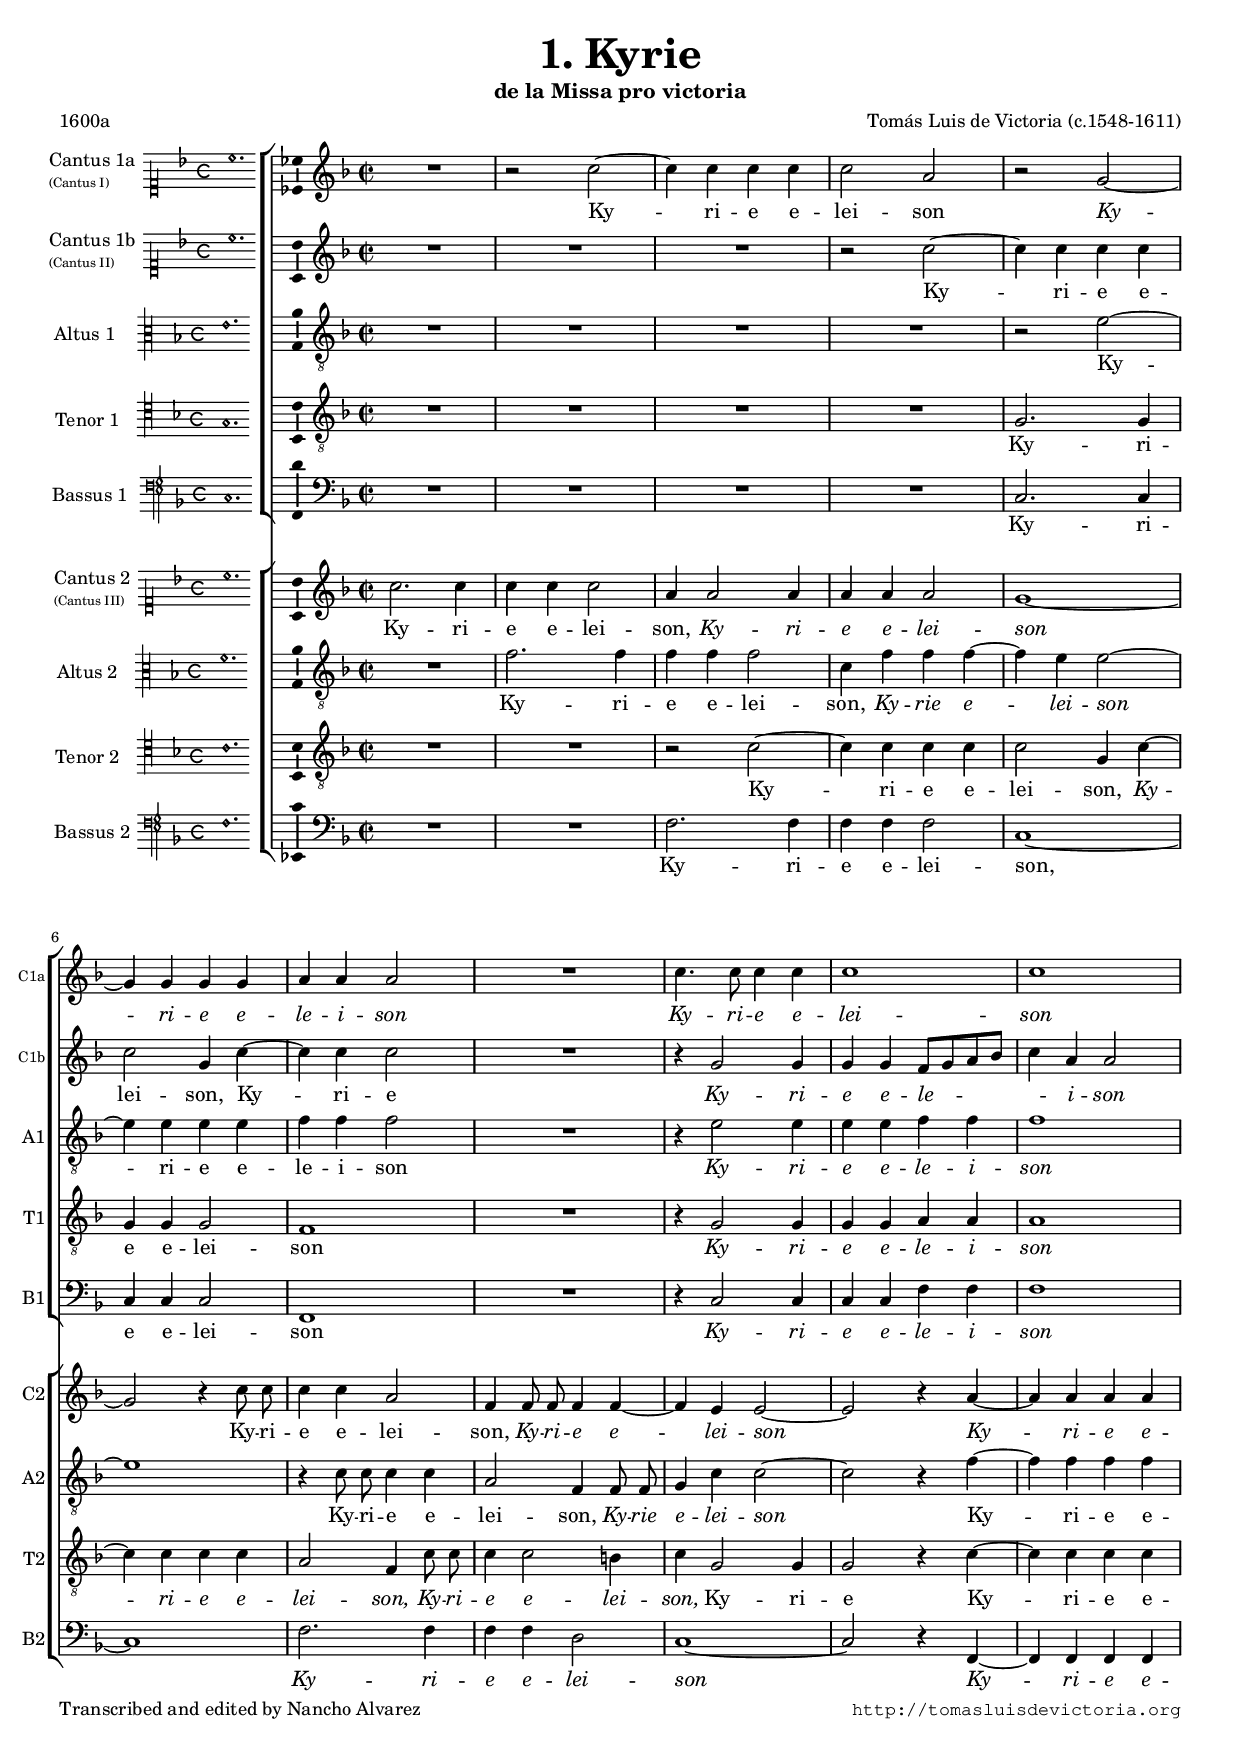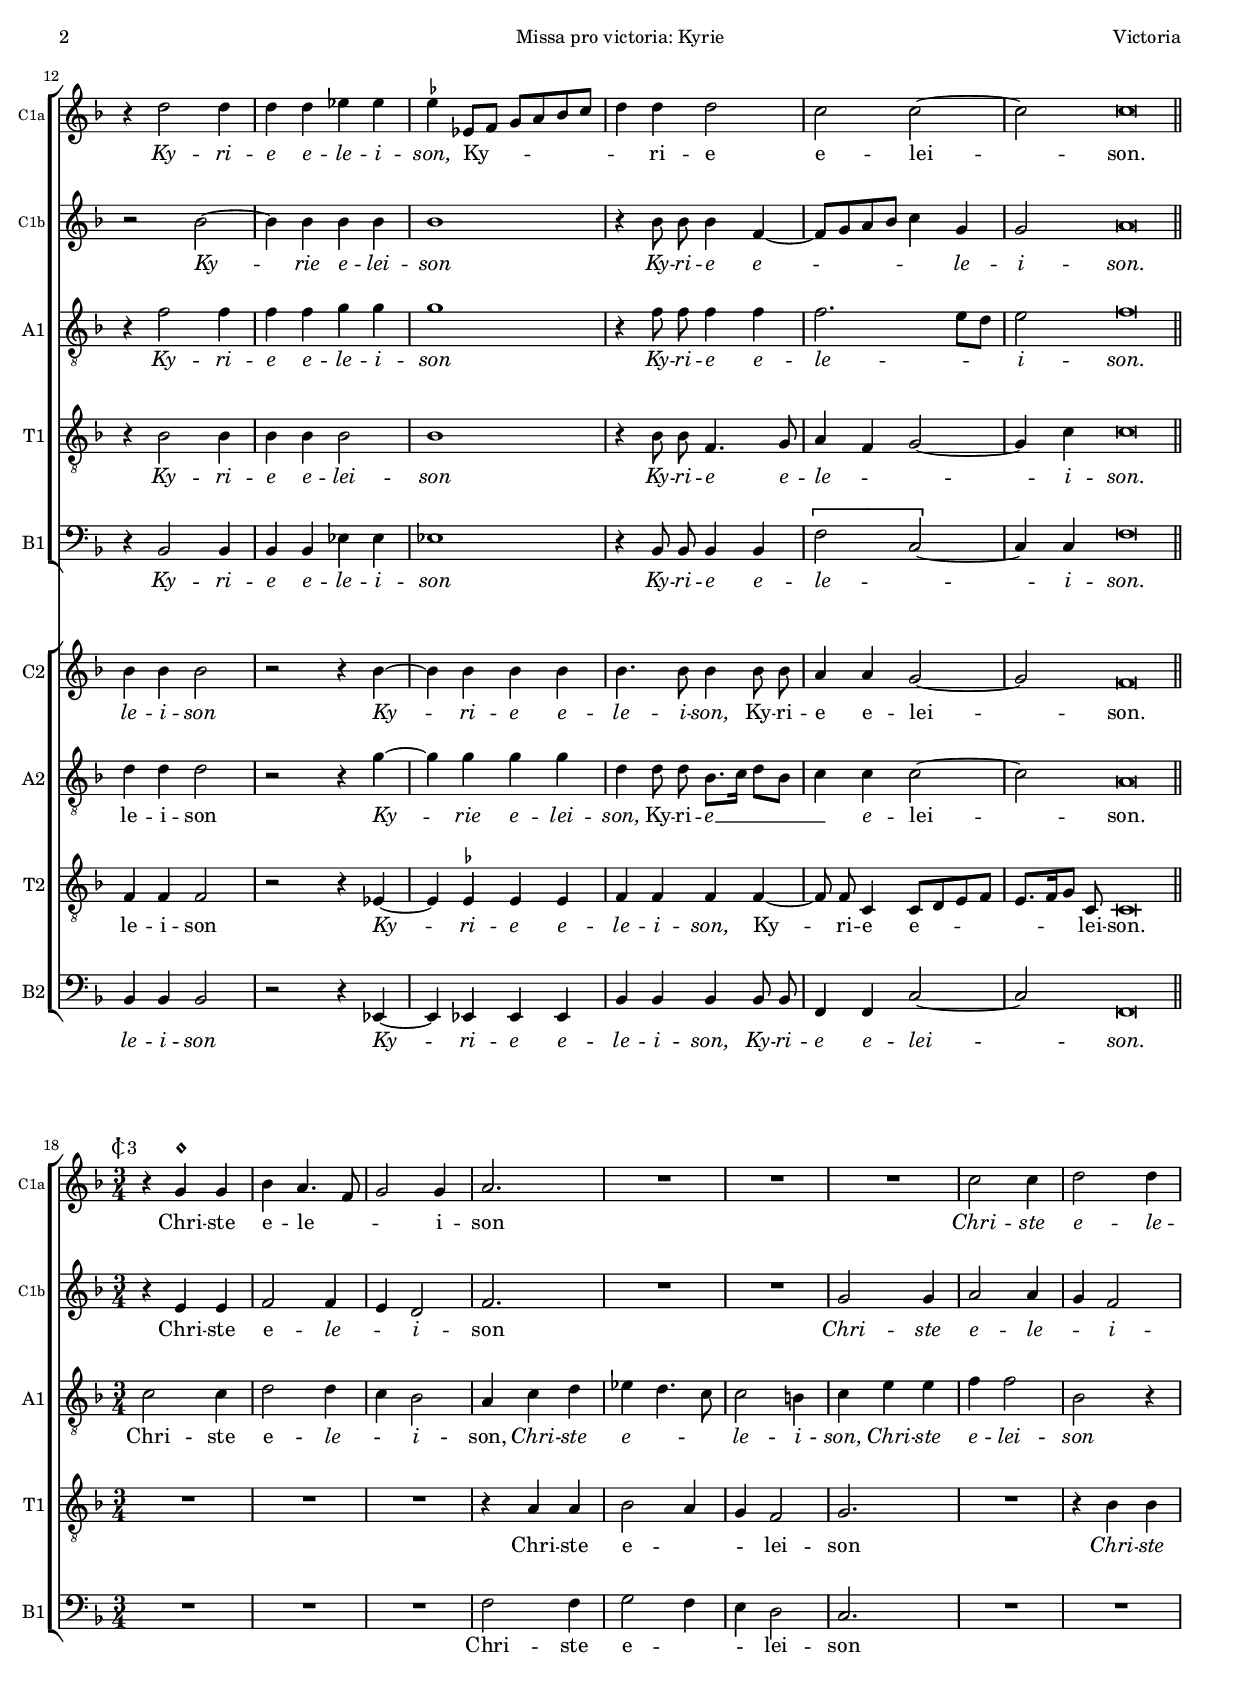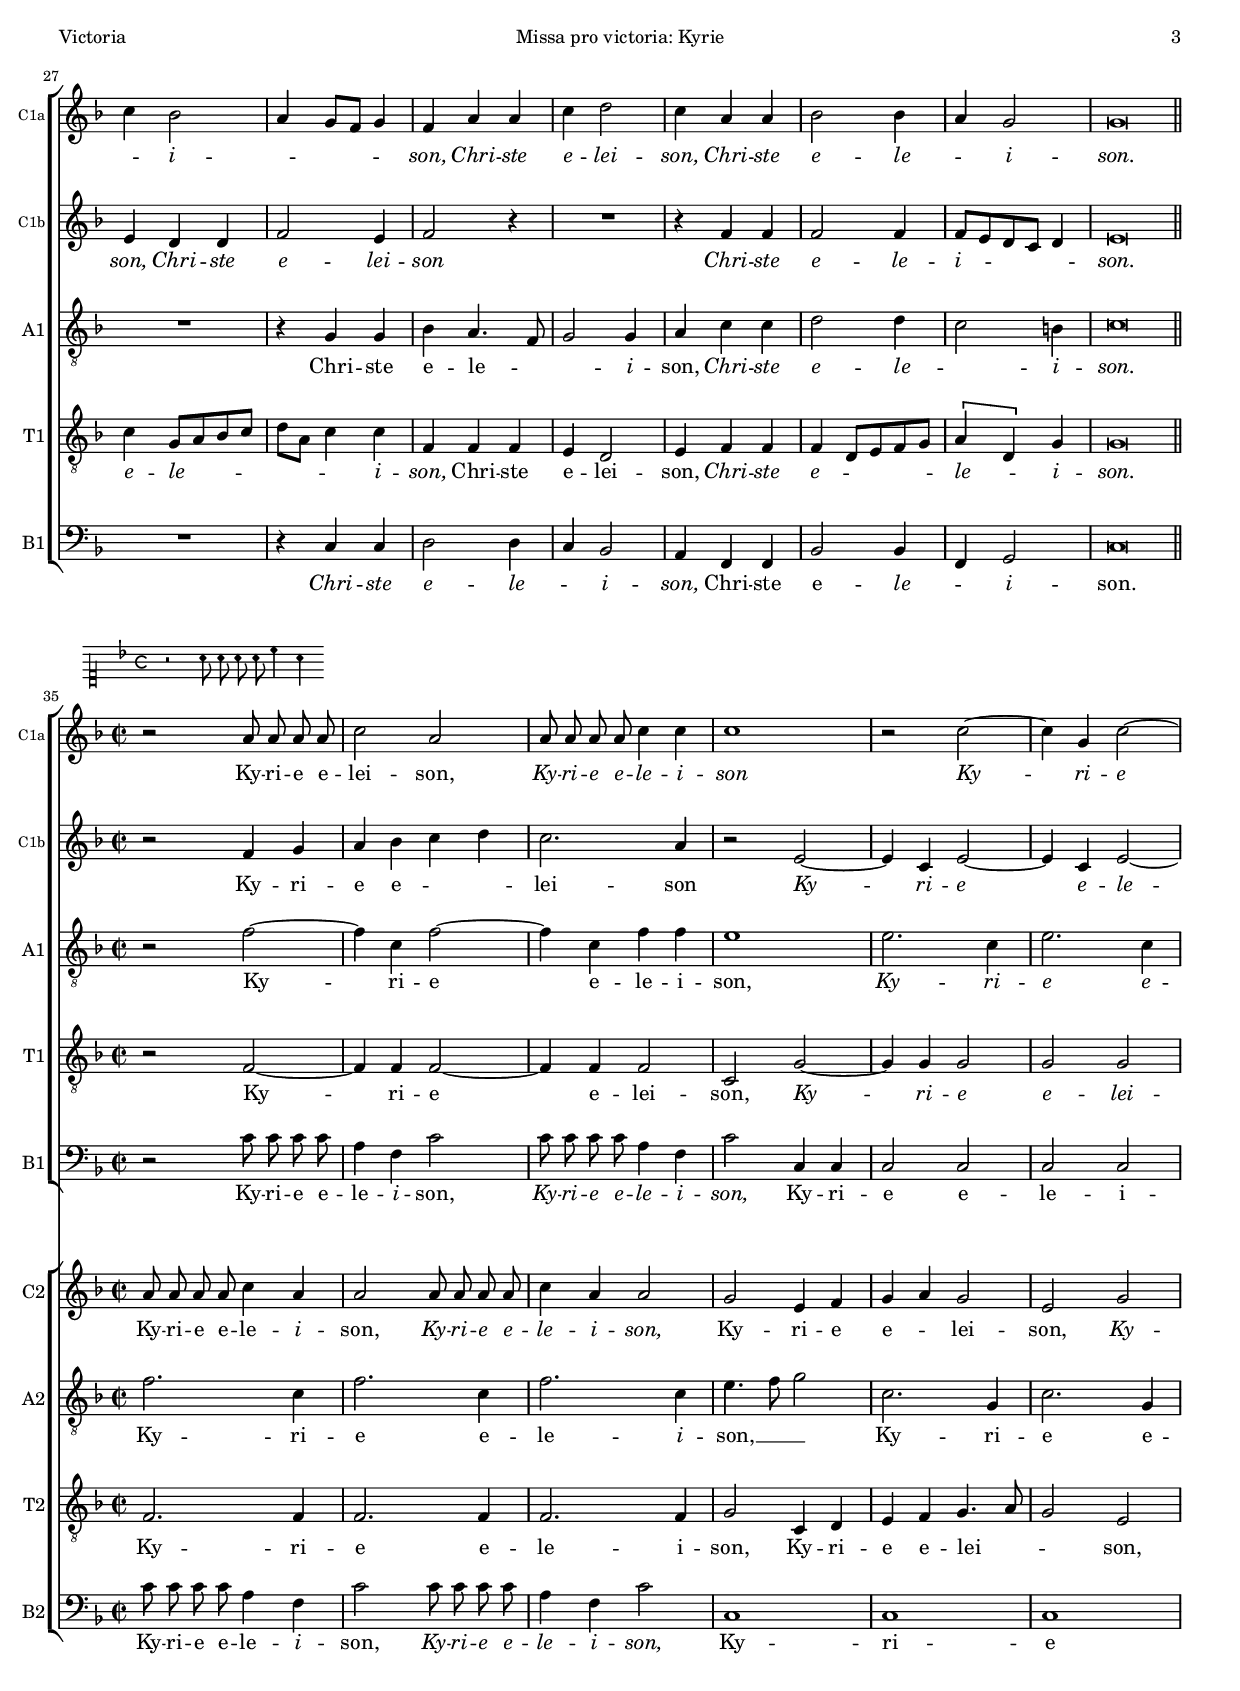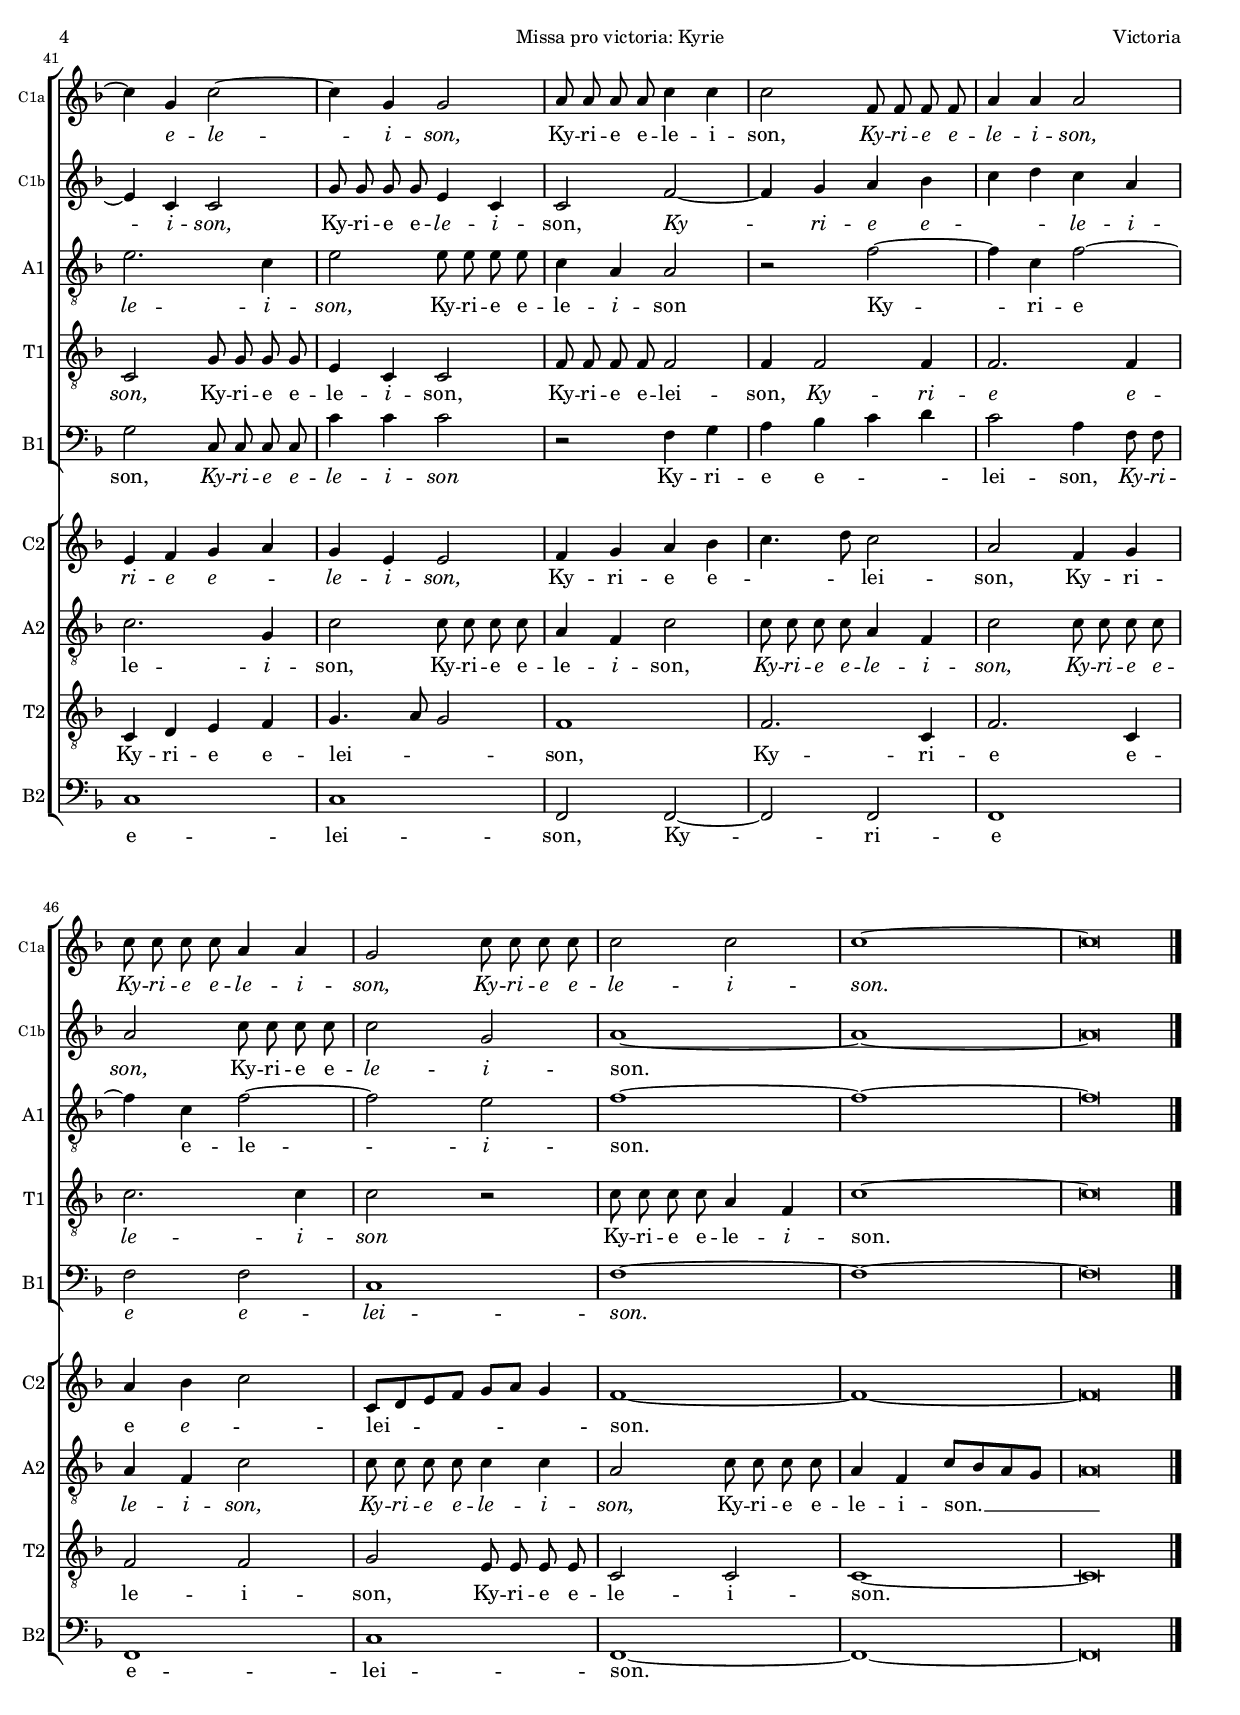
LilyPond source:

\version "2.22.0"

#(set-default-paper-size "a4")
#(set-global-staff-size 16.1)
#(ly:set-option 'point-and-click #f)
%mobile -s10.3 -i2.1 -m6

italicas=\override LyricText.font-shape = #'italic
rectas=\override LyricText.font-shape = #'upright
ss=\once \set suggestAccidentals = ##t
incipitwidth = 19
mtempo={\tempo 4 = 100}
mtempob={\tempo 4 = 50}
mtempoc={\tempo 4 = 150}
mtempod={\tempo 4 = 150 }
mt=#(define-music-function (offset) (number?) ; move lyric text
      #{ \once \override LyricText.X-offset = -$offset #})
rapido=\markup { \score {
      \relative {
                  \override NoteHead.style = #'neomensural
                  \override Rest.style=#'neomensural
		  \override Staff.TimeSignature.style = #'neomensural
		  \cadenzaOn 
		  \clef "petrucci-c1"
		  \key f \major
                  r2 a'8 a a a c4 a4 } 
                 \layout { #(layout-set-staff-size 15) }
} }
%tablet rapido=\markup{\null}

htitle="Missa pro victoria: Kyrie"
hcomposer="Victoria"

\header {
	title=\markup{\fontsize #3 "1. Kyrie"}
	subtitle="de la Missa pro victoria"
%	subsubtitle=\markup{\null \vspace #1 }
	composer=\markup{"Tomás Luis de Victoria (c.1548-1611)"}
        pdfauthor=\composer
	%opus="(-)"
	poet=\markup{"1600a"}
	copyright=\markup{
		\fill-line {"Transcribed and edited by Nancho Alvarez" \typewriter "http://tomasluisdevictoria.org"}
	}
%	tagline=""
}


global={
\set Staff.autoBeaming = ##f
\override Score.TimeSignature.break-visibility=#end-of-line-invisible
\key f \major \time 2/2
                \skip 1*17  \bar "||" \break
                \time 3/4 \mtempoc
		\skip 1*3/4*17 \bar "||" \break
		\time 2/2 \mtempod
		\skip 1*16 \bar "|."
}

cantus=\relative c'' {
	R1*4/4 |
	r2 c ~ |
	c4 c c c |
	c2 a |
%5
	r g ~ |
	g4 g g g |
	a a a2 |
	R1*4/4 |
	c4. c8 c4 c |
%10
	c1 |
	c |
	r4 d2 d4 |
	d d es es |
	\ss ees  ees,8[ f]  g[ a bes c] |
%15
	d4 d d2 |
	c c ~ |
	c \mtempob c\breve*1/4
	\once \override TextScript.X-offset = #-3.7
        \once \override TextScript.padding = #1
        s4*0^\markup{\musicglyph #"timesig.mensural22" \hspace #-.5 \raise #-.8 3  \hspace #4 \fontsize #2 \musicglyph #"noteheads.s0neomensural" }
        r4 g g |
	bes a4. f8 |
%20
	g2 g4 |
	a2.
	R1*3/4 |
	R1*3/4 |
	R1*3/4 |
%25
	c2 c4 |
	d2 d4 |
	c bes2 | % ennegrecidas
	a4  g8[ f] g4 |
	f a a |
%30
	c d2 | % ennegrecidas
	c4 a a |
	bes2 bes4 |
	a g2 | % ennegrecidas
	g\breve*3/8
%35
	\once \override TextScript.X-offset = #-32.7
        \once \override TextScript.padding = #3.5
        r2^\rapido a8 a a a |
	c2 a |
	a8 a a a c4 c |
	c1 |
	r2 c ~ |
%40
	c4 g c2 ~ |
	c4 g c2 ~ |
	c4 g g2 |
	a8 a a a c4 c |
	c2 f,8 f f f |
%45
	a4 a a2 |
	c8 c c c a4 a |
	g2 c8 c c c |
	c2 c |
	c1 ~ |
%50
	c\breve*1/2
}

cantusdos=\relative c'' {
	R1*4/4 |
	R1*4/4 |
	R1*4/4 |
	r2 c ~ |
%5
	c4 c c c |
	c2 g4 c ~ |
	c c c2 |
	R1*4/4 |
	r4 g2 g4 |
%10
	g g  f8[ g a bes] |
	c4 a a2 |
	r bes ~ |
	bes4 bes bes bes |
	bes1 |
%15
	r4 bes8 bes bes4 f ~ |
	 f8[ g a bes] c4 g |
	g2 a\breve*1/4
	r4 e e |
	f2 f4 |
%20
	e d2 | % ennegrecidas
	f2.
	R1*3/4 |
	R1*3/4 |
	g2 g4 |
%25
	a2 a4 |
	g f2 | % ennegrecidas
	e4 d d |
	f2 e4 |
	f2 r4 |
%30
	R1*3/4 |
	r4 f f |
	f2 f4 |
	f8[ e d c] d4 |
	e\breve*3/8
%35
	r2 f4 g |
	a bes c d |
	c2. a4 |
	r2 e ~ |
	e4 c e2 ~ |
%40
	e4 c e2 ~ |
	e4 c c2 |
	g'8 g g g e4 c |
	c2 f ~ |
	f4 g a bes |
%45
	c d c a |
	a2 c8 c c c |
	c2 g |
	a1 ~ |
	a ~ |
%50
	a\breve*1/2
}

altus=\relative c' {
	R1*4/4 |
	R1*4/4 |
	R1*4/4 |
	R1*4/4 |
%5
	r2 e ~ |
	e4 e e e |
	f f f2 |
	R1*4/4 |
	r4 e2 e4 |
%10
	e e f f |
	f1 |
	r4 f2 f4 |
	f f g g |
	g1 |
%15
	r4 f8 f f4 f |
	f2.  e8[ d] |
	e2 f\breve*1/4
	c2 c4 |
	d2 d4 |
%20
	c bes2 | % ennegrecidos
	a4 c d |
	es d4. c8 |
	c2 b4 |
	c e e |
%25
	f f2 | % ennegrecidas
	bes, r4 |
	R1*3/4 |
	r4 g g |
	bes a4. f8 |
%30
	g2 g4 |
	a c c |
	d2 d4 |
	c2 b4 |
	c\breve*3/8
%35
	r2 f ~ |
	f4 c f2 ~ |
	f4 c f f |
	e1 |
	e2. c4 |
%40
	e2. c4 |
	e2. c4 |
	e2 e8 e e e |
	c4 a a2 |
	r f' ~ |
%45
	f4 c f2 ~ |
	f4 c f2 ~ |
	f e |
	f1 ~ |
	f ~ |
%50
	f\breve*1/2
}

tenor=\relative c' {
	R1*4/4 |
	R1*4/4 |
	R1*4/4 |
	R1*4/4 |
%5
	g2. g4 |
	g g g2 |
	f1 |
	R1*4/4 |
	r4 g2 g4 |
%10
	g g a a |
	a1 |
	r4 bes2 bes4 |
	bes bes bes2 |
	bes1 |
%15
	r4 bes8 bes f4. g8 |
	a4 f g2 ~ |
	g4 c c\breve*1/4
	R1*3/4 |
	R1*3/4 |
%20
	R1*3/4 |
	r4 a a |
	bes2 a4 |
	g f2 | % ennegrecidas
	g2. |
%25
	R1*3/4 |
	r4 bes bes |
	c  g8[ a bes c] |
	 d[ a] c4 c |
	f, f f |
%30
	e d2 | % ennegrecidas
	e4 f f |
	f  d8[ e f g] |
	\[a4 d,\] g |
	g\breve*3/8
%35
	r2 f ~ |
	f4 f f2 ~ |
	f4 f f2 |
	c g' ~ |
	g4 g g2 |
%40
	g g |
	c, g'8 g g g |
	e4 c c2 |
	f8 f f f f2 |
	f4 f2 f4 |
%45
	f2. f4 |
	c'2. c4 |
	c2 r |
	c8 c c c a4 f |
	c'1 ~ |
%50
	c\breve*1/2
}

bassus=\relative c {
	R1*4/4 |
	R1*4/4 |
	R1*4/4 |
	R1*4/4 |
%5
	c2. c4 |
	c c c2 |
	f,1 |
	R1*4/4 |
	r4 c'2 c4 |
%10
	c c f f |
	f1 |
	r4 bes,2 bes4 |
	bes bes es es |
	es1 |
%15
	r4 bes8 bes bes4 bes |
	\[f'2 c ~ \]
	c4 c f\breve*1/4
	R1*3/4 |
	R1*3/4 |
%20
	R1*3/4 |
	f2 f4 |
	g2 f4 |
	e d2 | % ennegrecidas
	c2. |
%25
	R1*3/4 |
	R1*3/4 |
	R1*3/4 |
	r4 c c |
	d2 d4 |
%30
	c bes2 | % ennegrecidas
	a4 f f |
	bes2 bes4 |
	f g2 | % ennegrecidas
	c\breve*3/8
%35
	r2 c'8 c c c |
	a4 f c'2 |
	c8 c c c a4 f |
	c'2 c,4 c |
	c2 c |
%40
	c c |
	g' c,8 c c c |
	c'4 c c2 |
	r f,4 g |
	a bes c d |
%45
	c2 a4 f8 f |
	f2 f |
	c1 |
	f ~ |
	f ~ |
%50
	f\breve*1/2
}

cantustres=\relative c'' {
	c2. c4 |
	c c c2 |
	a4 a2 a4 |
	a a a2 |
%5
	g1 ~ |
	g2 r4 c8 c |
	c4 c a2 |
	f4 f8 f f4 f ~ |
	f e e2 ~ |
%10
	e r4 a ~ |
	a a a a |
	bes bes bes2 |
	r r4 bes ~ |
	bes bes bes bes |
%15
	bes4. bes8 bes4 bes8 bes |
	a4 a g2 ~ |
	g f\breve*1/4
	R1*3/4 |
	R1*3/4 |
%20
	R1*3/4 |
	R1*3/4 |
	R1*3/4 |
	R1*3/4 |
	R1*3/4 |
%25
	R1*3/4 |
	R1*3/4 |
	R1*3/4 |
	R1*3/4 |
	R1*3/4 |
%30
	R1*3/4 |
	R1*3/4 |
	R1*3/4 |
	R1*3/4 |
	R1*3/4 |
%35
	a8 a a a c4 a |
	a2 a8 a a a |
	c4 a a2 |
	g e4 f |
	g a g2 |
%40
	e g |
	e4 f g a |
	g e e2 |
	f4 g a bes |
	c4. d8 c2 |
%45
	a f4 g |
	a bes c2 |
	 c,8[ d e f]  g[ a] g4 |
	f1 ~ |
	f ~ |
%50
	f\breve*1/2
}

altusdos=\relative c' {
	R1*4/4 |
	f2. f4 |
	f f f2 |
	c4 f f f ~ |
%5
	f e e2 ~ |
	e1 % el puntillo se ve mal
	r4 c8 c c4 c |
	a2 f4 f8 f |
	g4 c c2 ~ |
%10
	c r4 f ~ |
	f f f f |
	d d d2 |
	r r4 g ~ |
	g g g g |
%15
	d d8 d  bes8.[ c16]  d8[ bes] |
	c4 c c2 ~ |
	c a\breve*1/4
	R1*3/4 |
	R1*3/4 |
%20
	R1*3/4 |
	R1*3/4 |
	R1*3/4 |
	R1*3/4 |
	R1*3/4 |
%25
	R1*3/4 |
	R1*3/4 |
	R1*3/4 |
	R1*3/4 |
	R1*3/4 |
%30
	R1*3/4 |
	R1*3/4 |
	R1*3/4 |
	R1*3/4 |
	R1*3/4 |
%35
	f'2. c4 |
	f2. c4 |
	f2. c4 |
	e4. f8 g2 |
	c,2. g4 |
%40
	c2. g4 |
	c2. g4 |
	c2 c8 c c c |
	a4 f c'2 |
	c8 c c c a4 f |
%45
	c'2 c8 c c c |
	a4 f c'2 |
	c8 c c c c4 c |
	a2 c8 c c c |
	a4 f  c'8[ bes a g] |
%50
	a\breve*1/2
}

tenordos=\relative c' {
	R1*4/4 |
	R1*4/4 |
	r2 c ~ |
	c4 c c c |
%5
	c2 g4 c ~ |
	c c c c |
	a2 f4 c'8 c |
	c4 c2 b4 |
	c g2 g4 |
%10
	g2 r4 c ~ |
	c c c c |
	f, f f2 |
	r r4 es ~ |
	es \ss es es es |
%15
	f f f f ~ |
	f8 f c4  c8[ d e f] |
	 e8.[ f16 g8] c, c\breve*1/4
	R1*3/4 |
	R1*3/4 |
%20
	R1*3/4 |
	R1*3/4 |
	R1*3/4 |
	R1*3/4 |
	R1*3/4 |
%25
	R1*3/4 |
	R1*3/4 |
	R1*3/4 |
	R1*3/4 |
	R1*3/4 |
%30
	R1*3/4 |
	R1*3/4 |
	R1*3/4 |
	R1*3/4 |
	R1*3/4 |
%35
	f2. f4 |
	f2. f4 |
	f2. f4 |
	g2 c,4 d |
	e f g4. a8 |
%40
	g2 e |
	c4 d e f |
	g4. a8 g2 |
	f1 |
	f2. c4 |
%45
	f2. c4 |
	f2 f |
	g e8 e e e |
	c2 c |
	c1 ~ |
%50
	c\breve*1/2
}

bassusdos=\relative c {
	R1*4/4 |
	R1*4/4 |
	f2. f4 |
	f f f2 |
%5
	c1 ~ |
	c |
	f2. f4 |
	f f d2 |
	c1 ~ |
%10
	c2 r4 f, ~ |
	f f f f |
	bes bes bes2 |
	r r4 es, ~ |
	es es es es |
%15
	bes' bes bes bes8 bes |
	f4 f c'2 ~ |
	c f,\breve*1/4
	R1*3/4 |
	R1*3/4 |
%20
	R1*3/4 |
	R1*3/4 |
	R1*3/4 |
	R1*3/4 |
	R1*3/4 |
%25
	R1*3/4 |
	R1*3/4 |
	R1*3/4 |
	R1*3/4 |
	R1*3/4 |
%30
	R1*3/4 |
	R1*3/4 |
	R1*3/4 |
	R1*3/4 |
	R1*3/4 |
%35
	c''8 c c c a4 f |
	c'2 c8 c c c |
	a4 f c'2 |
	c,1 |
	c |
%40
	c |
	c |
	c |
	f,2 f ~ |
	f f |
%45
	f1 |
	f |
	c' |
	f, ~ |
	f ~ |
%50
	f\breve*1/2
}

textocantus=\lyricmode{
Ky -- _ ri -- e e -- lei -- son
\italicas Ky -- _ ri -- e e -- le -- i -- son
Ky -- ri -- e e -- lei -- son
Ky -- ri -- e e -- le -- i -- son, \rectas
Ky -- _ _ _ _ _ _ ri -- e e -- lei -- _ son.
Chri -- ste e -- le -- _ _ i -- son
\italicas Chri -- ste e -- le -- _ i -- _ _ _ _ son,
Chri -- ste e -- lei -- son,
Chri -- ste e -- le -- _ i -- son. \rectas
Ky -- ri -- e e -- lei -- son, 
\italicas 
Ky -- ri -- e e -- le -- i -- son
Ky -- _ ri -- e _
e -- le -- _ i -- son, \rectas
Ky -- ri -- e e -- le -- i -- son,
\italicas 
Ky -- ri -- e e -- le -- i -- son,
Ky -- ri -- e e -- le -- i -- son,
Ky -- ri -- e e -- le -- i -- son. _
}

textocantusdos=\lyricmode{
Ky -- _ ri -- e e -- lei -- son,
Ky -- _ ri -- e
\italicas
Ky -- ri -- e e -- le -- _ _ _ _ i -- son
Ky -- _ rie e -- lei -- son
Ky -- ri -- e e -- _ _ _ _ _ le -- i -- son.
\rectas
Chri -- ste e -- \italicas le -- _ i -- \rectas son % e -- _ lei -- _
\italicas
Chri -- ste e -- le -- _ i -- son,
Chri -- ste e -- lei -- son
Chri -- ste e -- le -- i -- _ _ _ _ son.
\rectas
Ky -- ri -- e e -- _ _ lei -- son
\italicas Ky -- _ ri -- e _ e -- le -- _ i -- son, \rectas
Ky -- ri -- e e -- \italicas le -- i -- \rectas son, % lei -- _ 
\italicas
Ky -- _ ri -- e e -- _ _ le -- i -- son,
\rectas
Ky -- ri -- e e -- \italicas le -- i -- \rectas son. _ _ % lei -- _ 
}

textoaltus=\lyricmode{
Ky -- _ ri -- e e -- le -- i -- son
\italicas
Ky -- ri -- e e -- le -- i -- son
Ky -- ri -- e e -- le -- i -- son
Ky -- ri -- e e -- le -- _ _ i -- son.
\rectas
Chri -- ste e -- \italicas le -- _ i -- \rectas son, % e -- _ lei -- _ son
\italicas
Chri -- ste e -- _ _ le -- i -- son,
Chri -- ste e -- lei -- son
\rectas Chri -- ste e -- le -- _ _ \italicas i -- \rectas son, % lei
\italicas
Chri -- ste e -- le -- _ i -- son.
\rectas
Ky -- _ ri -- e _
e -- le -- i -- son,
\italicas
Ky -- ri -- e e -- le -- i -- son,
\rectas
Ky -- ri -- e e -- le -- \italicas i -- \rectas son % lei
Ky -- _ ri -- e _ e -- le -- _ \italicas i -- \rectas son. _ _ % lei
}

textotenor=\lyricmode{
Ky -- ri -- e e -- lei -- son
\italicas Ky -- ri -- e e -- le -- i -- son
Ky -- ri -- e e -- lei -- son
Ky -- ri -- e e -- le -- _ _ _ i -- son. 
\rectas
Chri -- ste e -- _ _ lei -- son
\italicas
Chri -- ste e -- le -- _ _ _ _ _ _ i -- son,
\rectas
Chri -- ste e -- lei -- son,
\italicas
Chri -- ste e -- _ _ _ _ le -- _ i -- son.
\rectas
Ky -- _ ri -- e _
e -- lei -- son,
\italicas
Ky -- _ ri -- e e -- lei -- son,
\rectas
Ky -- ri -- e e -- le -- \italicas i -- \rectas son, % lei
Ky -- ri -- e e -- lei -- son,
\italicas
Ky -- ri -- e e -- le -- i -- son
\rectas Ky -- ri -- e e -- le -- \italicas i -- \rectas son. _ % lei
}

textobassus=\lyricmode{
Ky -- ri -- e e -- lei -- son
\italicas Ky -- ri -- e e -- le -- i -- son
Ky -- ri -- e e -- le -- i -- son
Ky -- ri -- e e -- le -- _ _ i -- son.
\rectas
Chri -- ste e -- _ _ lei -- son
\italicas
Chri -- ste e -- le -- _ i -- son,
\rectas
Chri -- ste e -- \italicas le -- _ i -- \rectas son. % Chri -- ste e lei -- _ son. (repite "e")
Ky -- ri -- e e -- le -- \italicas i -- \rectas son, % lei
\italicas
Ky -- ri -- e e -- le -- i -- son,
\rectas
Ky -- ri -- e e -- le -- i -- son,
\italicas
Ky -- ri -- e e -- le -- i -- son
\rectas
Ky -- ri -- e e -- _ _ lei -- son,
\italicas
Ky -- ri -- e e -- lei -- son. _ _ 
}

textocantustres=\lyricmode{
Ky -- ri -- e e -- lei -- son,
\italicas
Ky -- ri -- e e -- lei -- son _
\rectas
Ky -- ri -- e e -- lei -- son,
\italicas
Ky -- ri -- e e -- _ lei -- son _
Ky -- _ ri -- e e -- le -- i -- son
Ky -- _ ri -- e e -- le -- i -- son,
\rectas
Ky -- ri -- e e -- lei -- _ son.
Ky -- ri -- e e -- le -- \italicas i -- \rectas son, % lei
\italicas
Ky -- ri -- e e -- le -- i -- son,
\rectas
Ky -- ri -- e e -- _ lei -- son,
\italicas
Ky -- ri -- e e -- _ le -- i -- son,
\rectas
Ky -- ri -- e e -- _ _ lei -- son,
Ky -- ri -- e \italicas e -- _ \rectas % falta la "e"
lei -- _ _ _ _ _ _ son. _ _ 
}

textoaltusdos=\lyricmode{
Ky -- ri -- e e -- lei -- son,
\italicas
Ky -- rie e -- _ lei -- son _
\rectas
Ky -- ri -- e e -- lei -- son,
\italicas Ky -- rie e -- lei -- son _ \rectas
Ky -- _ ri -- e e -- le -- i -- son
\italicas Ky -- _ rie e -- lei -- son, \rectas
Ky -- ri -- \italicas e __ _ _ _ _ e -- \rectas lei -- _ son. % e e -- _ _ _ _ 
Ky -- ri -- e e -- le -- \italicas i -- \rectas \mt #1 son, __ _ _ % lei
Ky -- ri -- e e -- le -- \italicas i -- \rectas son, % lei
Ky -- ri -- e e -- le -- \italicas i -- \rectas son, % lei
\italicas
Ky -- ri -- e e -- le -- i -- son,
Ky -- ri -- e e -- le -- i -- son,
Ky -- ri -- e e -- le -- i -- son,
\rectas
Ky -- ri -- e e -- le -- i -- son. __ _ _ _ _ 
}

textotenordos=\lyricmode{
Ky -- _ ri -- e e -- lei -- son,
\italicas \mt #.5 Ky -- _ ri -- e e -- lei -- son,
Ky -- ri -- e e -- lei -- son, \rectas
Ky -- ri -- e
Ky -- _ ri -- e e -- le -- i -- son
\italicas
Ky -- _ ri -- e e -- le -- i -- son, \rectas
Ky -- _ ri -- e e -- _ _ _ _ _ _ lei -- son. 
Ky -- ri -- e e -- le -- i -- son,
Ky -- ri -- e e -- lei -- _ _ son,
Ky -- ri -- e e -- lei -- _ _ son,
Ky -- ri -- e e -- le -- i -- son,
Ky -- ri -- e e -- le -- i -- son. _ % falta la "e -- "
}

textobassusdos=\lyricmode{
Ky -- ri -- e e -- lei -- son, _
\italicas
Ky -- ri -- e e -- lei -- son _
Ky -- _ ri -- e e -- le -- i -- son
Ky -- _ ri -- e e -- le -- i -- son,
Ky -- ri -- e e -- lei -- _ son.
\rectas
Ky -- ri -- e e -- le -- \italicas i -- \rectas son, % lei
\italicas Ky -- ri -- e e -- le -- i -- son, \rectas
Ky -- ri -- e e -- lei -- son,
Ky -- _ ri -- e e -- lei -- son. _ _ 
}



incipitcantus=\markup{
	\score{
		{ 
		\set Staff.instrumentName=\markup{\column{"Cantus 1a " \raise #.5 \fontsize #-3 "(Cantus I)"}}
		\override NoteHead.style = #'neomensural
		\override Staff.TimeSignature.style = #'neomensural
		\cadenzaOn 
		\clef "petrucci-c1"
		\key f \major
		\time 4/4
                c''1.
		} 

	\layout { line-width=\incipitwidth indent = 0 }
	}
}

incipitcantusdos=\markup{
	\score{
		{ 
		\set Staff.instrumentName=\markup{\column{"Cantus 1b " \raise #.5 \fontsize #-3 "(Cantus II)"}}
		\override NoteHead.style = #'neomensural
		\override Staff.TimeSignature.style = #'neomensural
		\cadenzaOn 
		\clef "petrucci-c1"
		\key f \major
		\time 4/4
                c''1.
		} 

	\layout { line-width=\incipitwidth indent = 0 }
	}
}


incipitaltus=\markup{
	\score{
		{ 
		\set Staff.instrumentName="Altus 1    "
		\override NoteHead.style = #'neomensural 
		\override Staff.TimeSignature.style = #'neomensural
		\cadenzaOn 
		\clef "petrucci-c3"
		\key f \major
		\time 4/4
                e'1.
		} 
	\layout { line-width=\incipitwidth indent = 0 }
	}
}


incipittenor=\markup{
	\score{
		{ 
		\set Staff.instrumentName="Tenor 1   "
		\override NoteHead.style = #'neomensural 
		\override Staff.TimeSignature.style = #'neomensural
		\cadenzaOn 
		\clef "petrucci-c4"
		\key f \major
		\time 4/4
                g1.
		} 
	\layout { line-width=\incipitwidth indent=0 }
	}
}

incipitbassus=\markup{
	\score{
		{ 
		\set Staff.instrumentName="Bassus 1  "
		\override NoteHead.style = #'neomensural
		\override Staff.TimeSignature.style = #'neomensural
		\cadenzaOn 
		\clef "petrucci-f4"
		\key f \major
		\time 4/4
                c1.
		} 
	\layout { line-width=\incipitwidth indent = 0 }
	}
}

incipitcantustres=\markup{
	\score{
		{ 
		\set Staff.instrumentName=\markup{\column{"Cantus 2 " \raise #.5 \fontsize #-3 "(Cantus III)"}}
		\override NoteHead.style = #'neomensural
		\override Staff.TimeSignature.style = #'neomensural
		\cadenzaOn 
		\clef "petrucci-c1"
		\key f \major
		\time 4/4
                c''1.
		} 

	\layout { line-width=\incipitwidth indent = 0 }
	}
}

incipitaltusdos=\markup{
	\score{
		{ 
		\set Staff.instrumentName="Altus 2   "
		\override NoteHead.style = #'neomensural 
		\override Staff.TimeSignature.style = #'neomensural
		\cadenzaOn 
		\clef "petrucci-c3"
		\key f \major
		\time 4/4
                f'1.
		} 
	\layout { line-width=\incipitwidth indent = 0 }
	}
}


incipittenordos=\markup{
	\score{
		{ 
		\set Staff.instrumentName="Tenor 2   "
		\override NoteHead.style = #'neomensural 
		\override Staff.TimeSignature.style = #'neomensural
		\cadenzaOn 
		\clef "petrucci-c4"
		\key f \major
		\time 4/4
                c'1.
		} 
	\layout { line-width=\incipitwidth indent=0 }
	}
}

incipitbassusdos=\markup{
	\score{
		{ 
		\set Staff.instrumentName="Bassus 2 "
		\override NoteHead.style = #'neomensural
		\override Staff.TimeSignature.style = #'neomensural
		\cadenzaOn 
		\clef "petrucci-f4"
		\key f \major
		\time 4/4
                f1.
		} 
	\layout { line-width=\incipitwidth indent = 0 }
	}
}


%\layout {
%       \context {\Voice
%               \remove Ligature_bracket_engraver
%               \consists Mensural_ligature_engraver
%       }
%       line-width=\incipitwidth
%       indent = 0
%}

\score {\transpose c' c'{ <<
\new ChoirStaff<<

	%\new StaffGroup 
	%\with {systemStartDelimiter = #'SystemStartBrace }
	%<<
	%\override Score.BarLine.allow-span-bar=##f
	
	\new Staff <<\global
	\new Voice="v1" {
		\set Staff.instrumentName=\incipitcantus
		\set Staff.shortInstrumentName=\markup{\fontsize #-2 "C1a"}
		\clef "treble"
		\cantus }
	\new Lyrics \lyricsto "v1" {\textocantus }
	>>
	
	\new Staff <<\global
	\new Voice="v9" {
		\set Staff.instrumentName=\incipitcantusdos
		\set Staff.shortInstrumentName=\markup{\fontsize #-2 "C1b"}
		\clef "treble"
		\cantusdos }
	\new Lyrics \lyricsto "v9" {\textocantusdos }
	>>
	%>>
	
	\new Staff <<\global
	\new Voice="v2" {
		\set Staff.instrumentName=\incipitaltus
		\set Staff.shortInstrumentName="A1"
		\clef "G_8"
		\altus }
	\new Lyrics \lyricsto "v2" {\textoaltus }
	>>
	
	\new Staff <<\global
	\new Voice="v3" {
		\set Staff.instrumentName=\incipittenor
		\set Staff.shortInstrumentName="T1"
		\clef "G_8"
		\tenor }
	\new Lyrics \lyricsto "v3" {\textotenor }
	>>

	\new Staff <<\global
	\new Voice="v4" {
		\set Staff.instrumentName=\incipitbassus
		\set Staff.shortInstrumentName="B1"
		\clef "bass"
		\bassus }
	\new Lyrics \lyricsto "v4" {\textobassus }
	>>
	
>>

\new ChoirStaff<<

	\new Staff <<\global
	\new Voice="v5" {
		\set Staff.instrumentName=\incipitcantustres
		\set Staff.shortInstrumentName="C2"
		\clef "treble"
		\cantustres }
	\new Lyrics \lyricsto "v5" {\textocantustres }
	>>

	\new Staff <<\global
	\new Voice="v6" {
		\set Staff.instrumentName=\incipitaltusdos
		\set Staff.shortInstrumentName="A2"
		\clef "G_8"
		\altusdos }
	\new Lyrics \lyricsto "v6" {\textoaltusdos }
	>>
	
	\new Staff <<\global
	\new Voice="v7" {
		\set Staff.instrumentName=\incipittenordos
		\set Staff.shortInstrumentName="T2"
		\clef "G_8"
		\tenordos }
	\new Lyrics \lyricsto "v7" {\textotenordos }
	>>

	\new Staff <<\global
	\new Voice="v8" {
		\set Staff.instrumentName=\incipitbassusdos
		\set Staff.shortInstrumentName="B2"
		\clef "bass"
		\bassusdos }
	\new Lyrics \lyricsto "v8" {\textobassusdos }
	>>
	
>>
>>
	} % transpose

\layout{ 
	\context {\Lyrics 
		\override VerticalAxisGroup.staff-affinity = #UP
		\override VerticalAxisGroup.nonstaff-relatedstaff-spacing =
			#'((basic-distance . 0) (minimum-distance . 0) (padding . .5))
		\override VerticalAxisGroup.nonstaff-unrelatedstaff-spacing =
			#'((basic-distance . 10) (minimum-distance . 0) (padding . 1))
		\override LyricText.font-size = #1.2
		\override LyricHyphen.minimum-distance = #0.5
	}
	\context {\Score 
		tempoHideNote = ##t
		\override BarNumber.padding = #2 
	}
	\context {\Voice 
		melismaBusyProperties = #'()
		%autoBeaming = ##f
	}
        \context {\ChoirStaff 
                  \override StaffGrouper.staffgroup-staff-spacing =
                        #'((basic-distance . 12) (minimum-distance . 0) (padding . 1))
                  \override StaffGrouper.staff-staff-spacing =
                        #'((basic-distance . 10) (minimum-distance . 0) (padding . 1))
        }
	\context {\Staff 
                \RemoveEmptyStaves
                %\override VerticalAxisGroup.remove-first = ##t
		\consists Ambitus_engraver 
		\override LigatureBracket.padding = #1
	}
}

%\midi { \mtempo }

}


\paper{
	evenHeaderMarkup=\markup  \fill-line { \fromproperty #'page:page-number-string \htitle \hcomposer }
	oddHeaderMarkup= \markup  \fill-line { \on-the-fly #not-first-page \hcomposer \on-the-fly #not-first-page \htitle \on-the-fly #not-first-page \fromproperty #'page:page-number-string }
	%system-count=20
	%page-count = 8
	ragged-last-bottom = ##f
	indent=3.6\cm
	system-system-spacing =
	#'((basic-distance . 18) (minimum-distance . 0) (padding . 5))
	top-system-spacing = % header
	#'((basic-distance . 8) (minimum-distance . 0) (padding . 0))
	last-bottom-spacing = % footer
	#'((basic-distance . 10) (minimum-distance . 0) (padding . 0))
	markup-system-spacing.padding = #1.5

}
